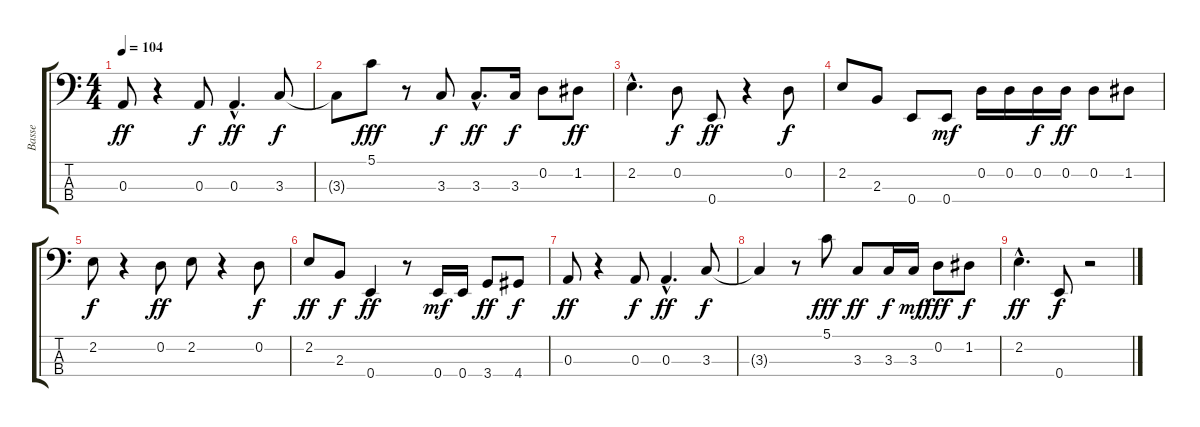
\track ("Basse" "Basse") {instrument electricbassfinger}
\staff {score tabs}
\tuning (G2 D2 A1 E1) {hide}
\ts (4 4)
\tempo 104
\clef f4
\ks c
0.3.8{dy ff} r.4 0.3.8{dy f} 0.3{hac}.4{d dy ff} 3.3.8{dy f} |
3.3{t}.8 5.1.8{dy fff} r.8 3.3.8{dy f} 3.3{hac}.8{d dy ff} 3.3.16{dy f} 0.2.8 1.2.8{dy ff} |
2.2{hac}.4{d} 0.2.8{dy f} 0.4.8{dy ff} r.4 0.2.8{dy f} |
2.2.8 2.3.8 0.4.8 0.4.8{dy mf} 0.2.16 0.2.16 0.2.16{dy f} 0.2.16{dy ff} 0.2.8 1.2.8 |
2.2.8{dy f} r.4 0.2.8{dy ff} 2.2.8 r.4 0.2.8{dy f} |
2.2.8{dy ff} 2.3.8{dy f} 0.4.4{dy ff} r.8 0.4.16{dy mf} 0.4.16 3.4.8{dy ff} 4.4.8{dy f} |
0.3.8{dy ff} r.4 0.3.8{dy f} 0.3{hac}.4{d dy ff} 3.3.8{dy f} |
3.3{t}.4 r.8 5.1.8{dy fff} 3.3.8{dy ff} 3.3.16{dy f} 3.3.16{dy mf} 0.2.8{dy fff} 1.2.8{dy f} |
2.2{hac}.4{d dy ff} 0.4.8{dy f} r.2
